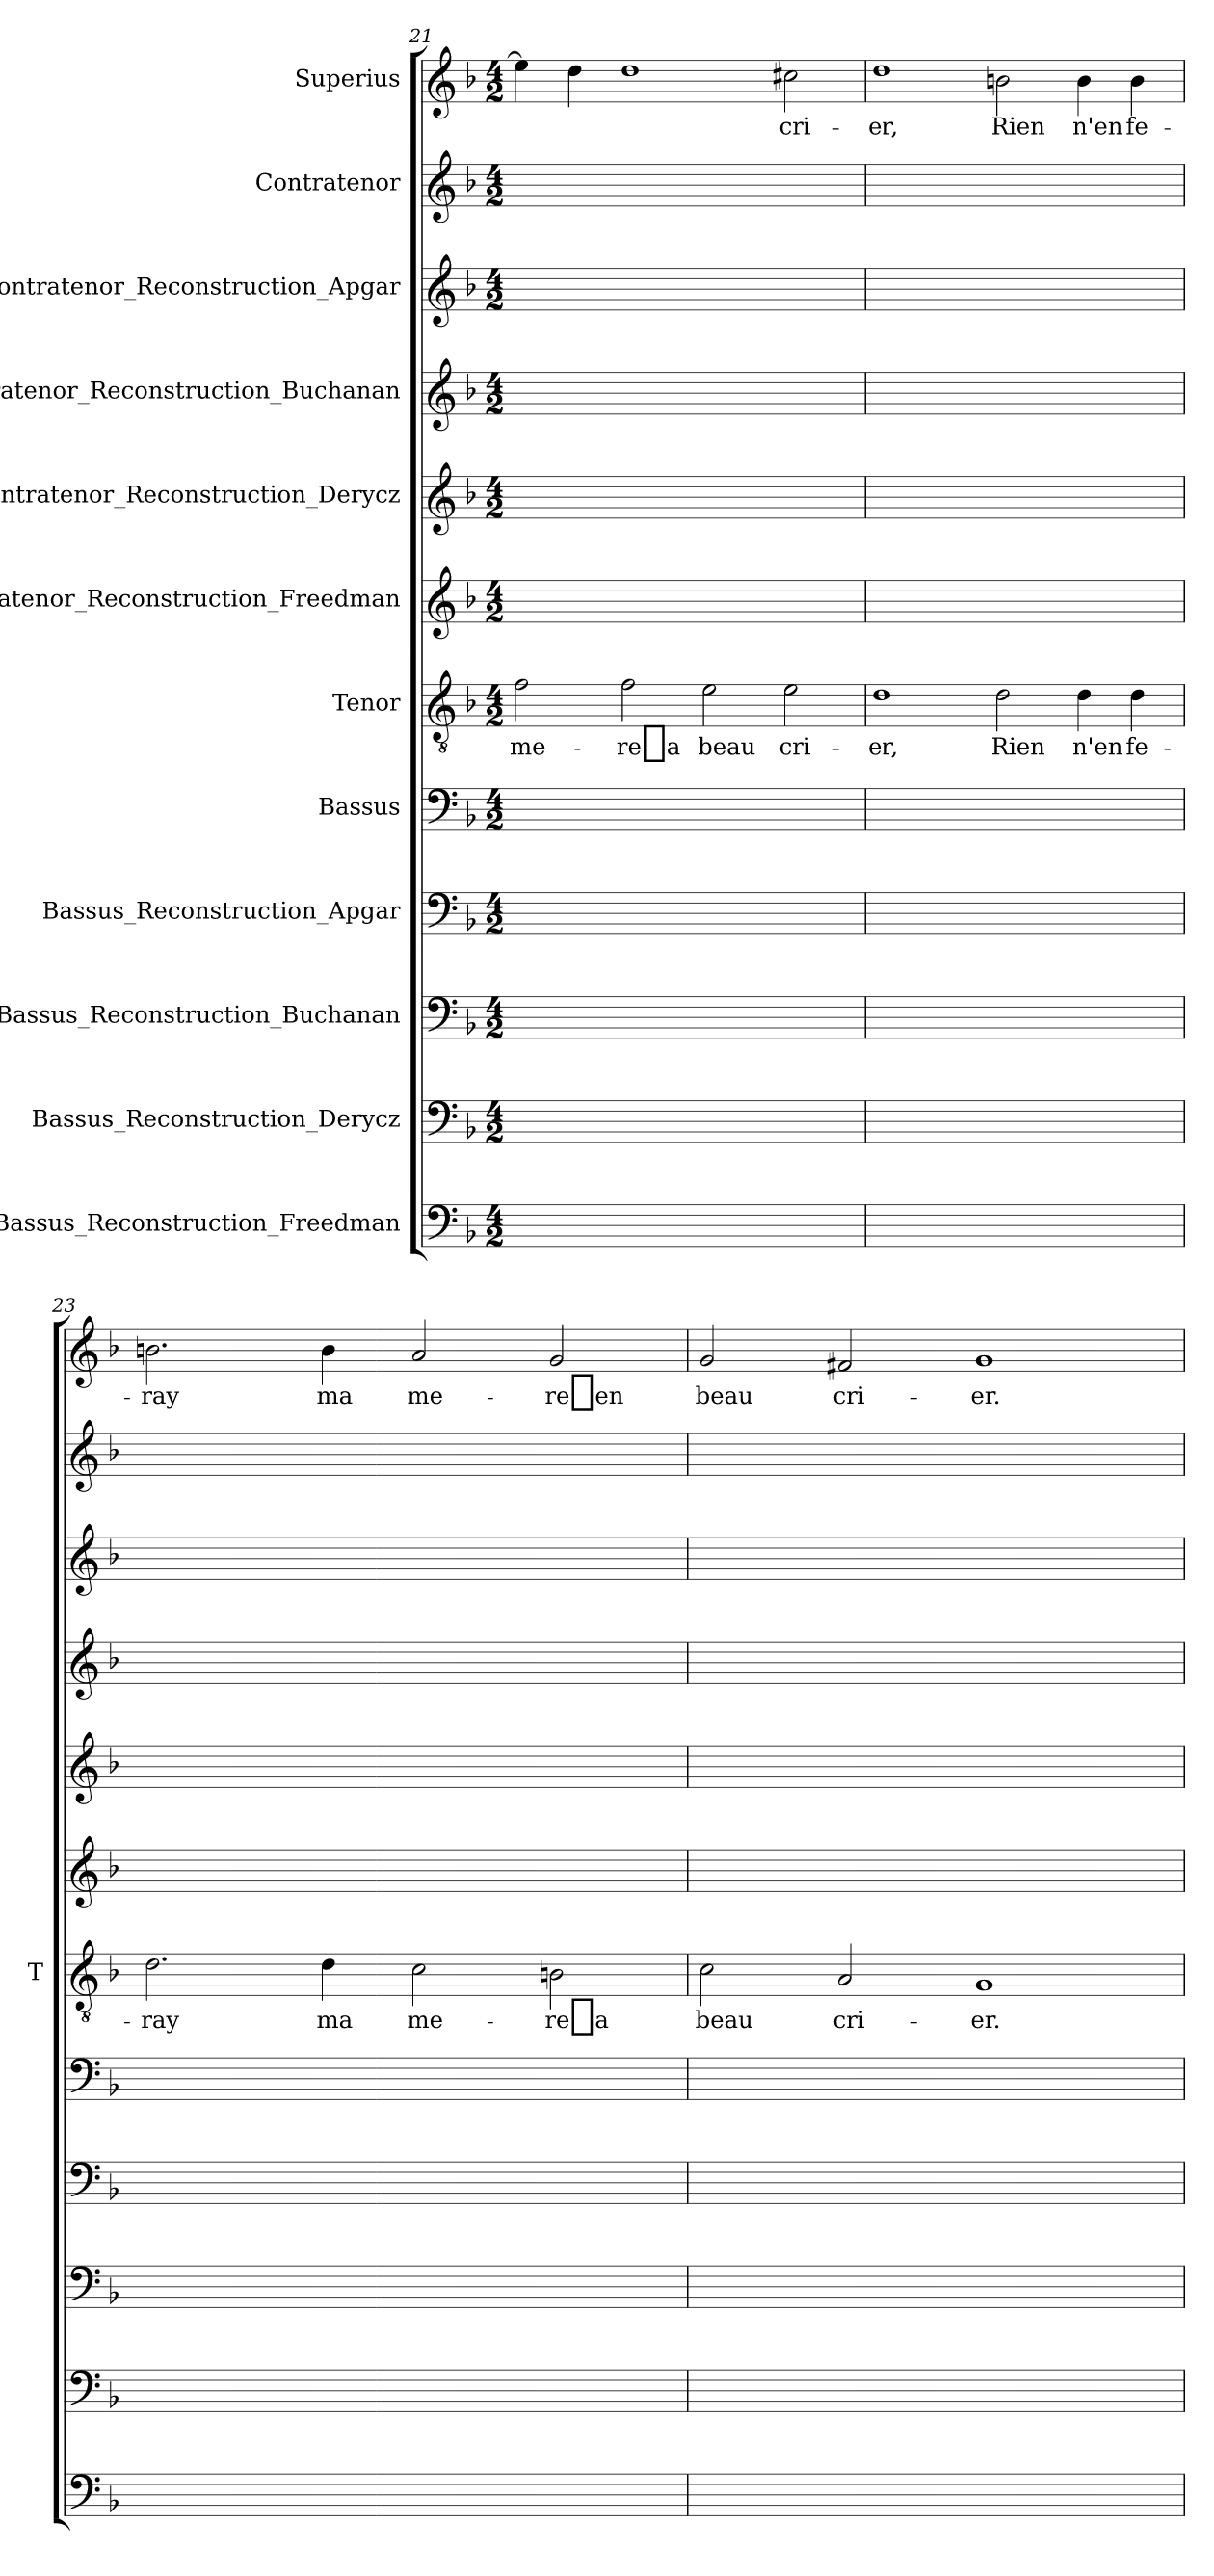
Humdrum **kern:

**kern	**kern	**kern	**kern	**kern	**kern	**text	**kern	**kern	**kern	**kern	**kern	**kern	**text
*part12	*part11	*part10	*part9	*part8	*part7	*part7	*part6	*part5	*part4	*part3	*part2	*part1	*part1
*staff12	*staff11	*staff10	*staff9	*staff8	*staff7	*staff7	*staff6	*staff5	*staff4	*staff3	*staff2	*staff1	*staff1
*I"Bassus_Reconstruction_Freedman	*I"Bassus_Reconstruction_Derycz	*I"Bassus_Reconstruction_Buchanan	*I"Bassus_Reconstruction_Apgar	*I"Bassus	*I"Tenor	*	*I"Contratenor_Reconstruction_Freedman	*I"Contratenor_Reconstruction_Derycz	*I"Contratenor_Reconstruction_Buchanan	*I"Contratenor_Reconstruction_Apgar	*I"Contratenor	*I"Superius	*
*	*	*	*	*	*I'T	*	*	*	*	*	*	*	*
*clefF4	*clefF4	*clefF4	*clefF4	*clefF4	*clefGv2	*	*clefG2	*clefG2	*clefG2	*clefG2	*clefG2	*clefG2	*
*k[b-]	*k[b-]	*k[b-]	*k[b-]	*k[b-]	*k[b-]	*	*k[b-]	*k[b-]	*k[b-]	*k[b-]	*k[b-]	*k[b-]	*
*M4/2	*M4/2	*M4/2	*M4/2	*M4/2	*M4/2	*	*M4/2	*M4/2	*M4/2	*M4/2	*M4/2	*M4/2	*
=21	=21	=21	=21	=21	=21	=21	=21	=21	=21	=21	=21	=21	=21
0ryy	0ryy	0ryy	0ryy	0ryy	2f	me-	0ryy	0ryy	0ryy	0ryy	0ryy	4ee]	.
.	.	.	.	.	.	.	.	.	.	.	.	4dd	.
.	.	.	.	.	2f	-re_a	.	.	.	.	.	1dd	.
.	.	.	.	.	2e	-beau	.	.	.	.	.	.	.
.	.	.	.	.	2e	cri-	.	.	.	.	.	2cc#X	cri-
=22	=22	=22	=22	=22	=22	=22	=22	=22	=22	=22	=22	=22	=22
0ryy	0ryy	0ryy	0ryy	0ryy	1d	-er,	0ryy	0ryy	0ryy	0ryy	0ryy	1dd	-er,
.	.	.	.	.	2d	-Rien	.	.	.	.	.	2b	-Rien
.	.	.	.	.	4d	-n'en	.	.	.	.	.	4b	-n'en
.	.	.	.	.	4d	fe-	.	.	.	.	.	4b	fe-
=23	=23	=23	=23	=23	=23	=23	=23	=23	=23	=23	=23	=23	=23
0ryy	0ryy	0ryy	0ryy	0ryy	2.d	-ray	0ryy	0ryy	0ryy	0ryy	0ryy	2.b	-ray
.	.	.	.	.	4d	-ma	.	.	.	.	.	4b	-ma
.	.	.	.	.	2c	me-	.	.	.	.	.	2a	me-
.	.	.	.	.	2Bn	-re_a	.	.	.	.	.	2g	-re_en
=24	=24	=24	=24	=24	=24	=24	=24	=24	=24	=24	=24	=24	=24
0ryy	0ryy	0ryy	0ryy	0ryy	2c	-beau	0ryy	0ryy	0ryy	0ryy	0ryy	2g	-beau
.	.	.	.	.	2A	cri-	.	.	.	.	.	2f#X	cri-
.	.	.	.	.	1G	-er.	.	.	.	.	.	1g	-er.
=	=	=	=	=	=	=	=	=	=	=	=	=	=
*-	*-	*-	*-	*-	*-	*-	*-	*-	*-	*-	*-	*-	*-
